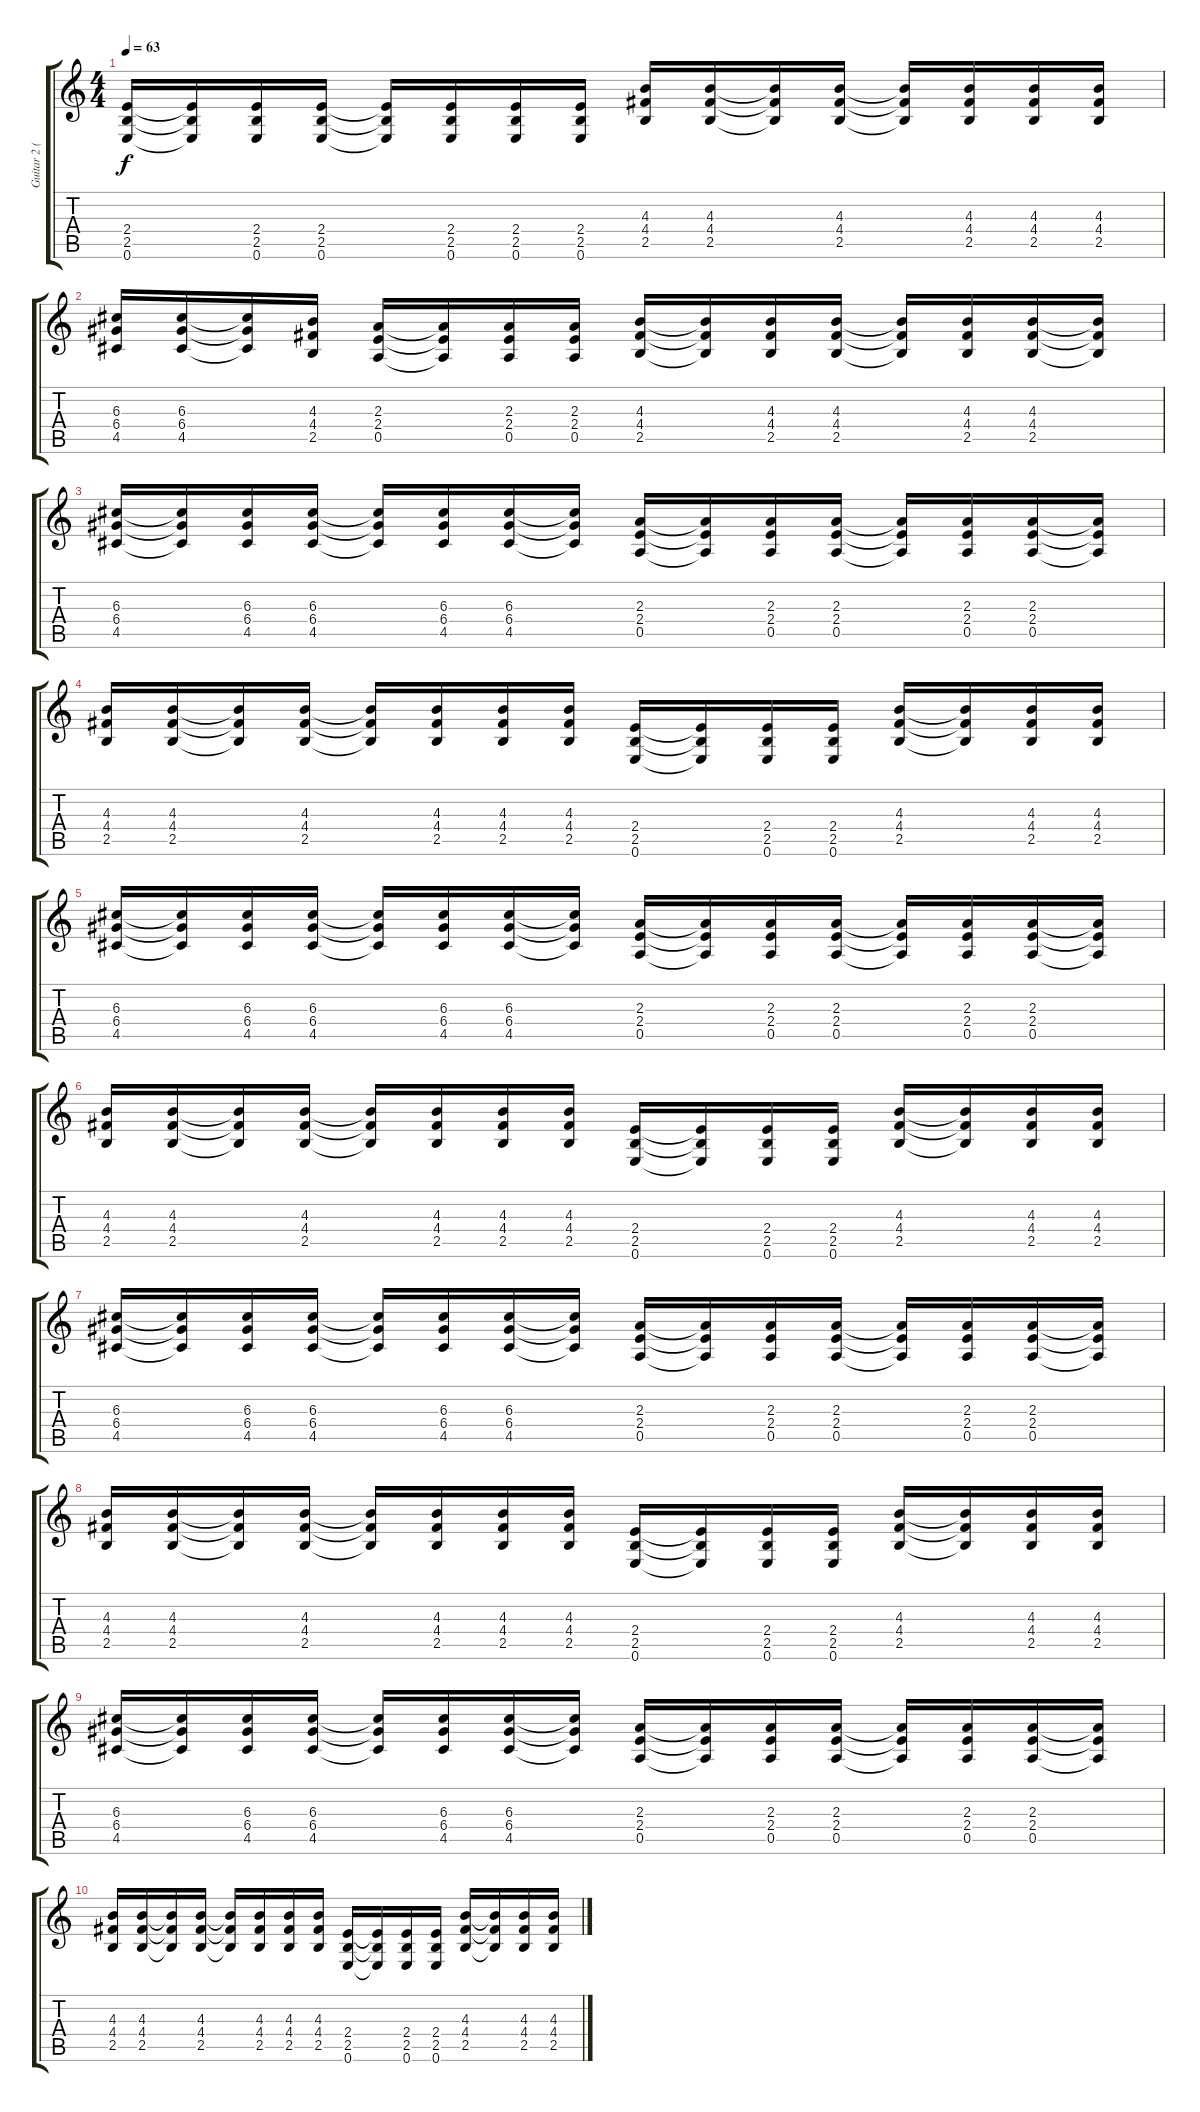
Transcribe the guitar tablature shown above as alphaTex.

\track ("Guitar 2 (Rhythm)" "Guitar 2 (") {instrument overdrivenguitar}
\staff {score tabs}
\tuning (E4 B3 G3 D3 A2 E2) {hide}
\ts (4 4)
\tempo 63
\clef g2
\ks c
(2.4 2.5 0.6).16{dy f} (2.4{t} 2.5{t} 0.6{t}).16 (2.4 2.5 0.6).16 (2.4 2.5 0.6).16 (2.4{t} 2.5{t} 0.6{t}).16 (2.4 2.5 0.6).16 (2.4 2.5 0.6).16 (2.4 2.5 0.6).16 (4.3 4.4 2.5).16 (4.3 4.4 2.5).16 (4.3{t} 4.4{t} 2.5{t}).16 (4.3 4.4 2.5).16 (4.3{t} 4.4{t} 2.5{t}).16 (4.3 4.4 2.5).16 (4.3 4.4 2.5).16 (4.3 4.4 2.5).16 |
(6.3 6.4 4.5).16 (6.3 6.4 4.5).16 (6.3{t} 6.4{t} 4.5{t}).16 (4.3 4.4 2.5).16 (2.3 2.4 0.5).16 (2.3{t} 2.4{t} 0.5{t}).16 (2.3 2.4 0.5).16 (2.3 2.4 0.5).16 (4.3 4.4 2.5).16 (4.3{t} 4.4{t} 2.5{t}).16 (4.3 4.4 2.5).16 (4.3 4.4 2.5).16 (4.3{t} 4.4{t} 2.5{t}).16 (4.3 4.4 2.5).16 (4.3 4.4 2.5).16 (4.3{t} 4.4{t} 2.5{t}).16 |
(6.3 6.4 4.5).16 (6.3{t} 6.4{t} 4.5{t}).16 (6.3 6.4 4.5).16 (6.3 6.4 4.5).16 (6.3{t} 6.4{t} 4.5{t}).16 (6.3 6.4 4.5).16 (6.3 6.4 4.5).16 (6.3{t} 6.4{t} 4.5{t}).16 (2.3 2.4 0.5).16 (2.3{t} 2.4{t} 0.5{t}).16 (2.3 2.4 0.5).16 (2.3 2.4 0.5).16 (2.3{t} 2.4{t} 0.5{t}).16 (2.3 2.4 0.5).16 (2.3 2.4 0.5).16 (2.3{t} 2.4{t} 0.5{t}).16 |
(4.3 4.4 2.5).16 (4.3 4.4 2.5).16 (4.3{t} 4.4{t} 2.5{t}).16 (4.3 4.4 2.5).16 (4.3{t} 4.4{t} 2.5{t}).16 (4.3 4.4 2.5).16 (4.3 4.4 2.5).16 (4.3 4.4 2.5).16 (2.4 2.5 0.6).16 (2.4{t} 2.5{t} 0.6{t}).16 (2.4 2.5 0.6).16 (2.4 2.5 0.6).16 (4.3 4.4 2.5).16 (4.3{t} 4.4{t} 2.5{t}).16 (4.3 4.4 2.5).16 (4.3 4.4 2.5).16 |
(6.3 6.4 4.5).16{volume 8} (6.3{t} 6.4{t} 4.5{t}).16 (6.3 6.4 4.5).16 (6.3 6.4 4.5).16 (6.3{t} 6.4{t} 4.5{t}).16 (6.3 6.4 4.5).16 (6.3 6.4 4.5).16 (6.3{t} 6.4{t} 4.5{t}).16 (2.3 2.4 0.5).16 (2.3{t} 2.4{t} 0.5{t}).16 (2.3 2.4 0.5).16 (2.3 2.4 0.5).16 (2.3{t} 2.4{t} 0.5{t}).16 (2.3 2.4 0.5).16 (2.3 2.4 0.5).16 (2.3{t} 2.4{t} 0.5{t}).16 |
(4.3 4.4 2.5).16{volume 6} (4.3 4.4 2.5).16 (4.3{t} 4.4{t} 2.5{t}).16 (4.3 4.4 2.5).16 (4.3{t} 4.4{t} 2.5{t}).16 (4.3 4.4 2.5).16 (4.3 4.4 2.5).16 (4.3 4.4 2.5).16 (2.4 2.5 0.6).16 (2.4{t} 2.5{t} 0.6{t}).16 (2.4 2.5 0.6).16 (2.4 2.5 0.6).16 (4.3 4.4 2.5).16 (4.3{t} 4.4{t} 2.5{t}).16 (4.3 4.4 2.5).16 (4.3 4.4 2.5).16 |
(6.3 6.4 4.5).16{volume 4} (6.3{t} 6.4{t} 4.5{t}).16 (6.3 6.4 4.5).16 (6.3 6.4 4.5).16 (6.3{t} 6.4{t} 4.5{t}).16 (6.3 6.4 4.5).16 (6.3 6.4 4.5).16 (6.3{t} 6.4{t} 4.5{t}).16 (2.3 2.4 0.5).16 (2.3{t} 2.4{t} 0.5{t}).16 (2.3 2.4 0.5).16 (2.3 2.4 0.5).16 (2.3{t} 2.4{t} 0.5{t}).16 (2.3 2.4 0.5).16 (2.3 2.4 0.5).16 (2.3{t} 2.4{t} 0.5{t}).16 |
(4.3 4.4 2.5).16{volume 2} (4.3 4.4 2.5).16 (4.3{t} 4.4{t} 2.5{t}).16 (4.3 4.4 2.5).16 (4.3{t} 4.4{t} 2.5{t}).16 (4.3 4.4 2.5).16 (4.3 4.4 2.5).16 (4.3 4.4 2.5).16 (2.4 2.5 0.6).16 (2.4{t} 2.5{t} 0.6{t}).16 (2.4 2.5 0.6).16 (2.4 2.5 0.6).16 (4.3 4.4 2.5).16 (4.3{t} 4.4{t} 2.5{t}).16 (4.3 4.4 2.5).16 (4.3 4.4 2.5).16 |
(6.3 6.4 4.5).16{volume 0} (6.3{t} 6.4{t} 4.5{t}).16 (6.3 6.4 4.5).16 (6.3 6.4 4.5).16 (6.3{t} 6.4{t} 4.5{t}).16 (6.3 6.4 4.5).16 (6.3 6.4 4.5).16 (6.3{t} 6.4{t} 4.5{t}).16 (2.3 2.4 0.5).16 (2.3{t} 2.4{t} 0.5{t}).16 (2.3 2.4 0.5).16 (2.3 2.4 0.5).16 (2.3{t} 2.4{t} 0.5{t}).16 (2.3 2.4 0.5).16 (2.3 2.4 0.5).16 (2.3{t} 2.4{t} 0.5{t}).16 |
(4.3 4.4 2.5).16 (4.3 4.4 2.5).16 (4.3{t} 4.4{t} 2.5{t}).16 (4.3 4.4 2.5).16 (4.3{t} 4.4{t} 2.5{t}).16 (4.3 4.4 2.5).16 (4.3 4.4 2.5).16 (4.3 4.4 2.5).16 (2.4 2.5 0.6).16 (2.4{t} 2.5{t} 0.6{t}).16 (2.4 2.5 0.6).16 (2.4 2.5 0.6).16 (4.3 4.4 2.5).16 (4.3{t} 4.4{t} 2.5{t}).16 (4.3 4.4 2.5).16 (4.3 4.4 2.5).16
